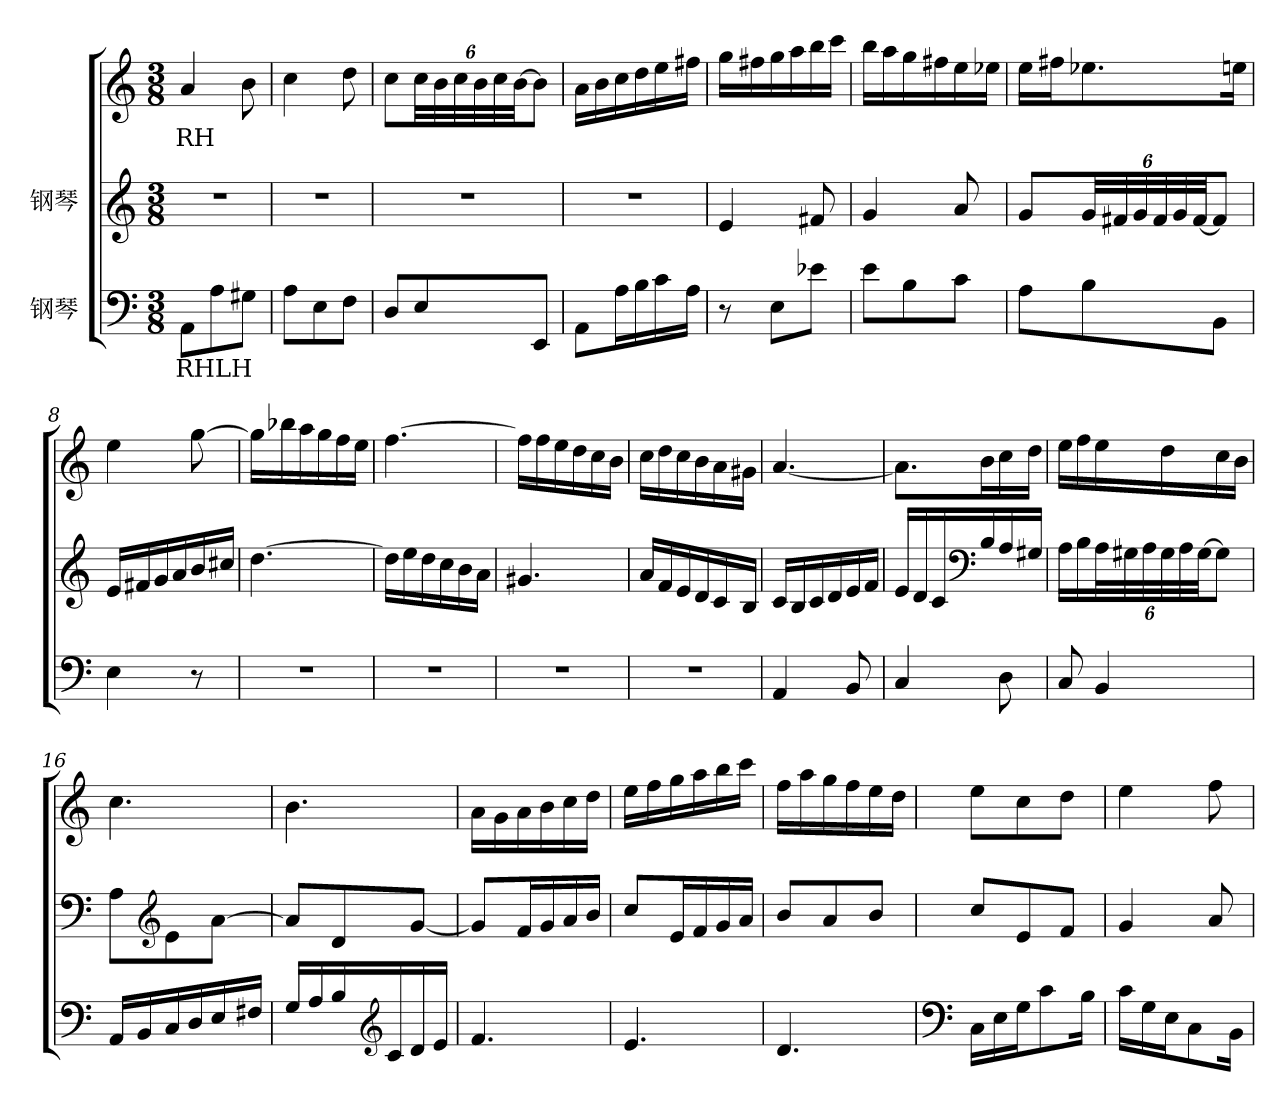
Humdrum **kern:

**kern	**text	**kern	**kern	**text
*part2	*part2	*part1	*part1	*part1
*staff3	*staff3	*staff2	*staff1	*staff1
*I"钢琴	*	*I"钢琴	*	*
*clefF4	*	*clefG2	*clefG2	*
*k[]	*	*k[]	*k[]	*
*M3/8	*	*M3/8	*M3/8	*
*MM80	*	*MM80	*MM80	*
=1	=1	=1	=1	=1
8AA\L	RHLH	4.r	4a/	RH
8A\	.	.	.	.
8G#X\J	.	.	8b\	.
=2	=2	=2	=2	=2
8A\L	.	4.r	4cc\	.
8E\	.	.	.	.
8F\J	.	.	8dd\	.
=3	=3	=3	=3	=3
8D/L	.	4.r	8cc\L	.
*	*	*	*Xbrackettup	*
8E/	.	.	48cc\LL	.
.	.	.	48b\	.
.	.	.	48cc\	.
.	.	.	48b\	.
.	.	.	48cc\	.
.	.	.	[48b\JJ	.
8EE/J	.	.	8b\J]	.
=4	=4	=4	=4	=4
8AA\L	.	4.r	16a\LL	.
.	.	.	16b\	.
16A\L	.	.	16cc\	.
16B\	.	.	16dd\	.
16c\	.	.	16ee\	.
16A\JJ	.	.	16ff#X\JJ	.
=5	=5	=5	=5	=5
8r	.	4e/	16gg\LL	.
.	.	.	16ff#X\	.
8E\L	.	.	16gg\	.
.	.	.	16aa\	.
8e-X\J	.	8f#X/	16bb\	.
.	.	.	16ccc\JJ	.
!!LO:LB:g=z
=6	=6	=6	=6	=6
8e\L	.	4g/	16bb\LL	.
.	.	.	16aa\	.
8B\	.	.	16gg\	.
.	.	.	16ff#X\	.
8c\J	.	8a/	16ee\	.
.	.	.	16ee-X\JJ	.
=7	=7	=7	=7	=7
8A\L	.	8g/L	16ee\LL	.
.	.	.	16ff#X\J	.
*	*	*Xbrackettup	*	*
8B\	.	48g/LL	8.ee-X\	.
.	.	48f#X/	.	.
.	.	48g/	.	.
.	.	48f#/	.	.
.	.	48g/	.	.
.	.	[48f#/JJ	.	.
8BB\J	.	8f#/J]	.	.
.	.	.	16een\Jk	.
=8	=8	=8	=8	=8
4E\	.	16e/LL	4ee\	.
.	.	16f#X/	.	.
.	.	16g/	.	.
.	.	16a/	.	.
8r	.	16b/	[8gg\	.
.	.	16cc#X/JJ	.	.
=9	=9	=9	=9	=9
4.r	.	[4.dd\	16gg\LL]	.
.	.	.	16bb-X\	.
.	.	.	16aa\	.
.	.	.	16gg\	.
.	.	.	16ff\	.
.	.	.	16ee\JJ	.
!!LO:LB:g=z
=10	=10	=10	=10	=10
4.r	.	16dd\LL]	[4.ff\	.
.	.	16ee\	.	.
.	.	16dd\	.	.
.	.	16cc\	.	.
.	.	16b\	.	.
.	.	16a\JJ	.	.
=11	=11	=11	=11	=11
4.r	.	4.g#X/	16ff\LL]	.
.	.	.	16ff\	.
.	.	.	16ee\	.
.	.	.	16dd\	.
.	.	.	16cc\	.
.	.	.	16b\JJ	.
=12	=12	=12	=12	=12
4.r	.	16a/LL	16cc\LL	.
.	.	16f/	16dd\	.
.	.	16e/	16cc\	.
.	.	16d/	16b\	.
.	.	16c/	16a\	.
.	.	16B/JJ	16g#X\JJ	.
=13	=13	=13	=13	=13
4AA/	.	16c/LL	[4.a/	.
.	.	16B/	.	.
.	.	16c/	.	.
.	.	16d/	.	.
8BB/	.	16e/	.	.
.	.	16f/JJ	.	.
=14	=14	=14	=14	=14
4C/	.	16e/LL	8.a\L]	.
.	.	16d/	.	.
.	.	16c/	.	.
*	*	*clefF4	*	*
.	.	16B/	16b\L	.
8D\	.	16A/	16cc\	.
.	.	16G#X/JJ	16dd\JJ	.
!!LO:LB:g=z
=15	=15	=15	=15	=15
8C/	.	16A\LL	16ee\LL	.
.	.	16B\	16ff\	.
4BB/	.	48A\L	16ee\	.
.	.	48G#X\	.	.
.	.	48A\	.	.
.	.	48G#\	16dd\	.
.	.	48A\	.	.
.	.	[48G#\JJ	.	.
.	.	8G#\J]	16cc\	.
.	.	.	16b\JJ	.
=16	=16	=16	=16	=16
16AA/LL	.	8A\L	4.cc\	.
16BB/	.	.	.	.
*	*	*clefG2	*	*
16C/	.	8e\	.	.
16D/	.	.	.	.
16E/	.	[8a\J	.	.
16F#X/JJ	.	.	.	.
=17	=17	=17	=17	=17
16G/LL	.	8a/L]	4.b\	.
16A/	.	.	.	.
16B/	.	8d/	.	.
*clefG2	*	*	*	*
16c/	.	.	.	.
16d/	.	[8g/J	.	.
16e/JJ	.	.	.	.
=18	=18	=18	=18	=18
4.f/	.	8g/L]	16a\LL	.
.	.	.	16g\	.
.	.	16f/L	16a\	.
.	.	16g/	16b\	.
.	.	16a/	16cc\	.
.	.	16b/JJ	16dd\JJ	.
=19	=19	=19	=19	=19
4.e/	.	8cc/L	16ee\LL	.
.	.	.	16ff\	.
.	.	16e/L	16gg\	.
.	.	16f/	16aa\	.
.	.	16g/	16bb\	.
.	.	16a/JJ	16ccc\JJ	.
!!LO:PB:g=z
=20	=20	=20	=20	=20
4.d/	.	8b/L	16ff\LL	.
.	.	.	16aa\	.
.	.	8a/	16gg\	.
.	.	.	16ff\	.
.	.	8b/J	16ee\	.
.	.	.	16dd\JJ	.
=21	=21	=21	=21	=21
*clefF4	*	*	*	*
16C\LL	.	8cc/L	8ee\L	.
16E\	.	.	.	.
16G\J	.	8e/	8cc\	.
8c\	.	.	.	.
.	.	8f/J	8dd\J	.
16B\Jk	.	.	.	.
=22	=22	=22	=22	=22
16c\LL	.	4g/	4ee\	.
16G\	.	.	.	.
16E\J	.	.	.	.
8C\	.	.	.	.
.	.	8a/	8ff\	.
16BB\Jk	.	.	.	.
=	=	=	=	=
*-	*-	*-	*-	*-
